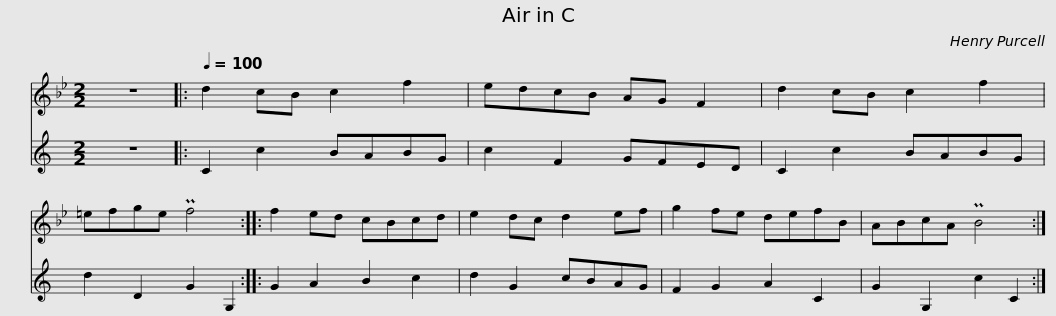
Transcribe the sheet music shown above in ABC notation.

X:1
%%score 1 2
L:1/8
M:2/2
I:linebreak $
K:Bb
V:1 treble
V:2 treble transpose=-2
V:1
 z8 |:[Q:1/4=100] d2 cB c2 f2 | edcB AG F2 | d2 cB c2 f2 | =efge Pf4 ::$ %5
 f2 ed cBcd | e2 dc d2 ef | g2 fe defB | ABcA PB4 :| %9
V:2
[K:C] z8 |: C2 c2 BABG | c2 F2 GFED | C2 c2 BABG | d2 D2 G2 G,2 ::$ %5
 G2 A2 B2 c2 | d2 G2 cBAG | F2 G2 A2 C2 | G2 G,2 c2 C2 :| %9
